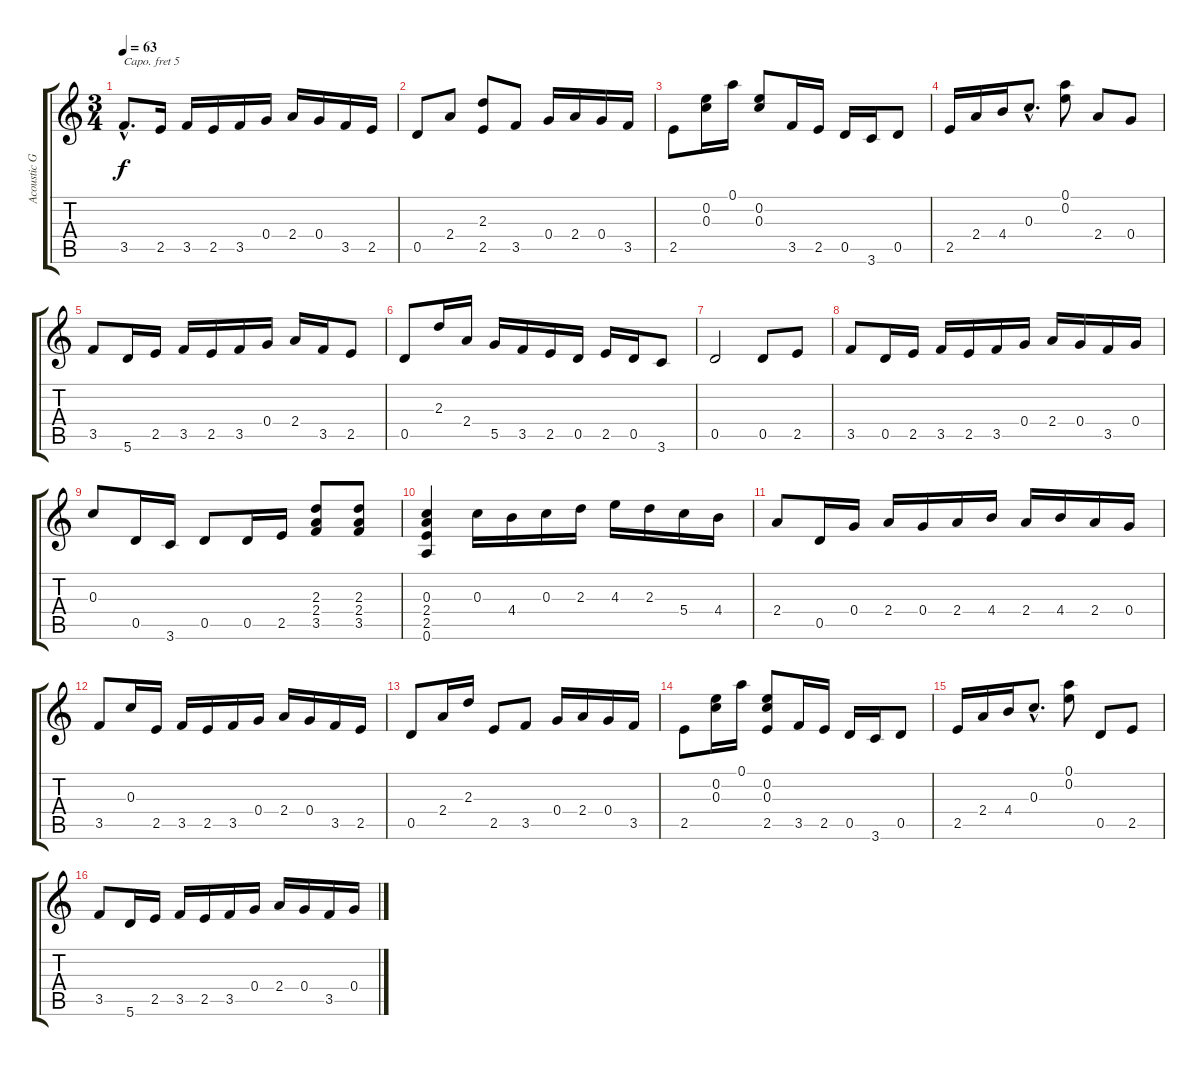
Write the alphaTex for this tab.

\track ("Acoustic Guitar (steel)" "Acoustic G") {instrument acousticguitarsteel}
\staff {score tabs}
\capo 5
\tuning (E4 B3 G3 D3 A2 E2) {hide}
\ts (3 4)
\tempo 63
\clef g2
\ks c
3.5{hac}.8{d dy f} 2.5.16 3.5.16 2.5.16 3.5.16 0.4.16 2.4.16 0.4.16 3.5.16 2.5.16 |
0.5.8 2.4.8 (2.3 2.5).8 3.5.8 0.4.16 2.4.16 0.4.16 3.5.16 |
2.5.8 (0.2 0.3).16 0.1.16 (0.2 0.3).8 3.5.16 2.5.16 0.5.16 3.6.16 0.5.8 |
2.5.16 2.4.16 4.4.16 0.3{hac}.8{d} (0.1 0.2).8 2.4.8 0.4.8 |
3.5.8 5.6.16 2.5.16 3.5.16 2.5.16 3.5.16 0.4.16 2.4.16 3.5.16 2.5.8 |
0.5.8 2.3.16 2.4.16 5.5.16 3.5.16 2.5.16 0.5.16 2.5.16 0.5.16 3.6.8 |
0.5.2 0.5.8 2.5.8 |
3.5.8 0.5.16 2.5.16 3.5.16 2.5.16 3.5.16 0.4.16 2.4.16 0.4.16 3.5.16 0.4.16 |
0.3.8 0.5.16 3.6.16 0.5.8 0.5.16 2.5.16 (2.3 2.4 3.5).8 (2.3 2.4 3.5).8 |
(0.3 2.4 2.5 0.6).4 0.3.16 4.4.16 0.3.16 2.3.16 4.3.16 2.3.16 5.4.16 4.4.16 |
2.4.8 0.5.16 0.4.16 2.4.16 0.4.16 2.4.16 4.4.16 2.4.16 4.4.16 2.4.16 0.4.16 |
3.5.8 0.3.16 2.5.16 3.5.16 2.5.16 3.5.16 0.4.16 2.4.16 0.4.16 3.5.16 2.5.16 |
0.5.8 2.4.16 2.3.16 2.5.8 3.5.8 0.4.16 2.4.16 0.4.16 3.5.16 |
2.5.8 (0.2 0.3).16 0.1.16 (0.2 0.3 2.5).8 3.5.16 2.5.16 0.5.16 3.6.16 0.5.8 |
2.5.16 2.4.16 4.4.16 0.3{hac}.8{d} (0.1 0.2).8 0.5.8 2.5.8 |
3.5.8 5.6.16 2.5.16 3.5.16 2.5.16 3.5.16 0.4.16 2.4.16 0.4.16 3.5.16 0.4.16
